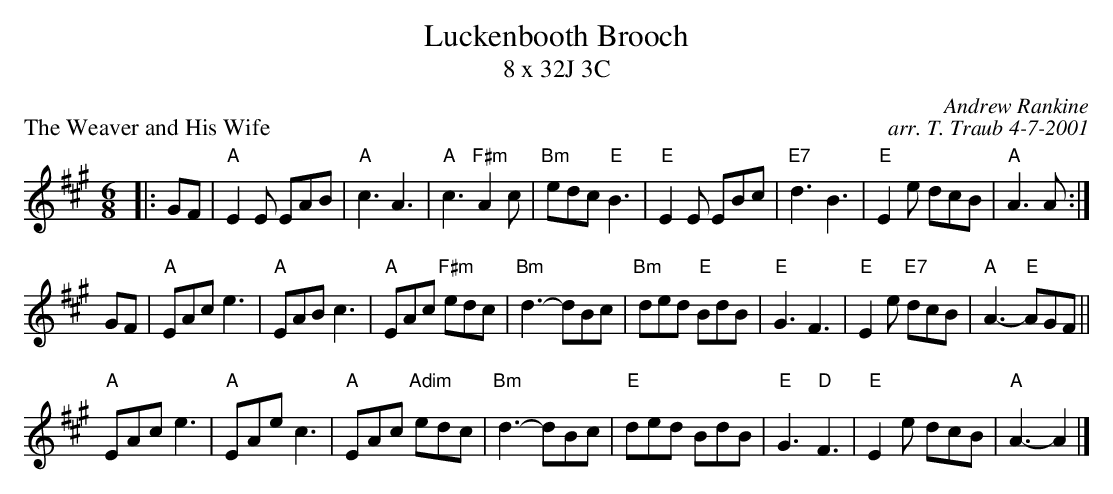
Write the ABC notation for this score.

X:1
T: Luckenbooth Brooch
T: 8 x 32J 3C
P:The Weaver and His Wife
C: Andrew Rankine
C: arr. T. Traub 4-7-2001
M: 6/8
K: A
L: 1/8
|: GF|"A"E2 E EAB|"A"c3 A3|"A"c3 "F#m"A2 c|"Bm"edc "E"B3|\
  "E"E2 E EBc|"E7"d3 B3|"E"E2 e dcB|"A"A3 A :|
GF|"A"EAc e3|"A"EAB c3|"A"EAc "F#m"edc|"Bm"d3- dBc|\
  "Bm"ded "E"BdB|"E"G3 F3|"E"E2 e "E7"dcB|"A"A3- "E"AGF||
"A"EAc e3|"A"EAe c3|"A"EAc "Adim"edc|"Bm"d3- dBc|\
  "E"ded BdB|"E"G3 "D"F3|"E"E2 e dcB |"A"A3- A2 |]
